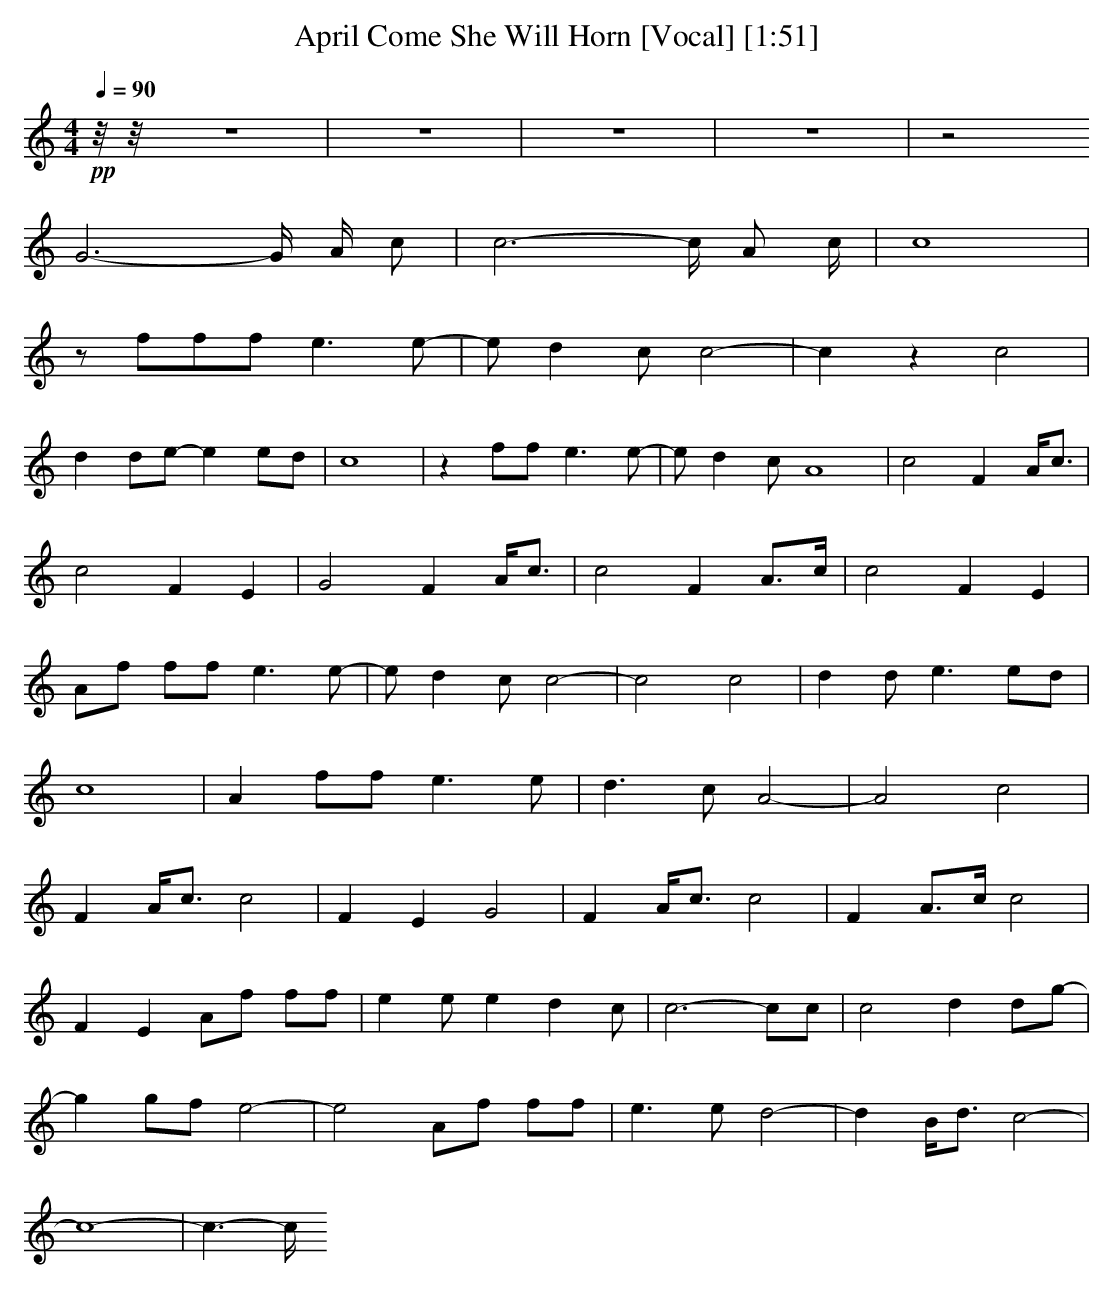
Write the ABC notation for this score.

X:1
T:April Come She Will Horn [Vocal] [1:51]
M:4/4
L:1/8
Q:1/4=90
K:C
+pp+ z1/4 z1/4 z8|z8|z8|z8|z4
G6-G/2 A/2 c| c6-c/2 A c/2|c8|
z fff e3 e-|e d2 c c4-|c2 z2 c4|
d2 de-e2 ed|c8|z2ff e3 e-|e d2 c A8|c4 F2 A/2c3/2|
c4 F2 E2|G4 F2 A/2c3/2|c4 F2 A3/2c/2|c4 F2 E2|
Af ff e3e-|ed2c c4-|c4 c4|d2 de3 ed|
c8|A2 ff e3e|d3c A4-|A4 c4|
F2 A/2c3/2 c4|F2 E2 G4|F2 A/2c3/2 c4|F2 A3/2c/2 c4|
F2 E2 Af ff|e2 ee2d2c|c6- cc|c4 d2 dg-|
g2 gf e4-|e4 Af ff|e3e d4-|d2 B/2d3/2 c4-|
c8-|c3-c/2
